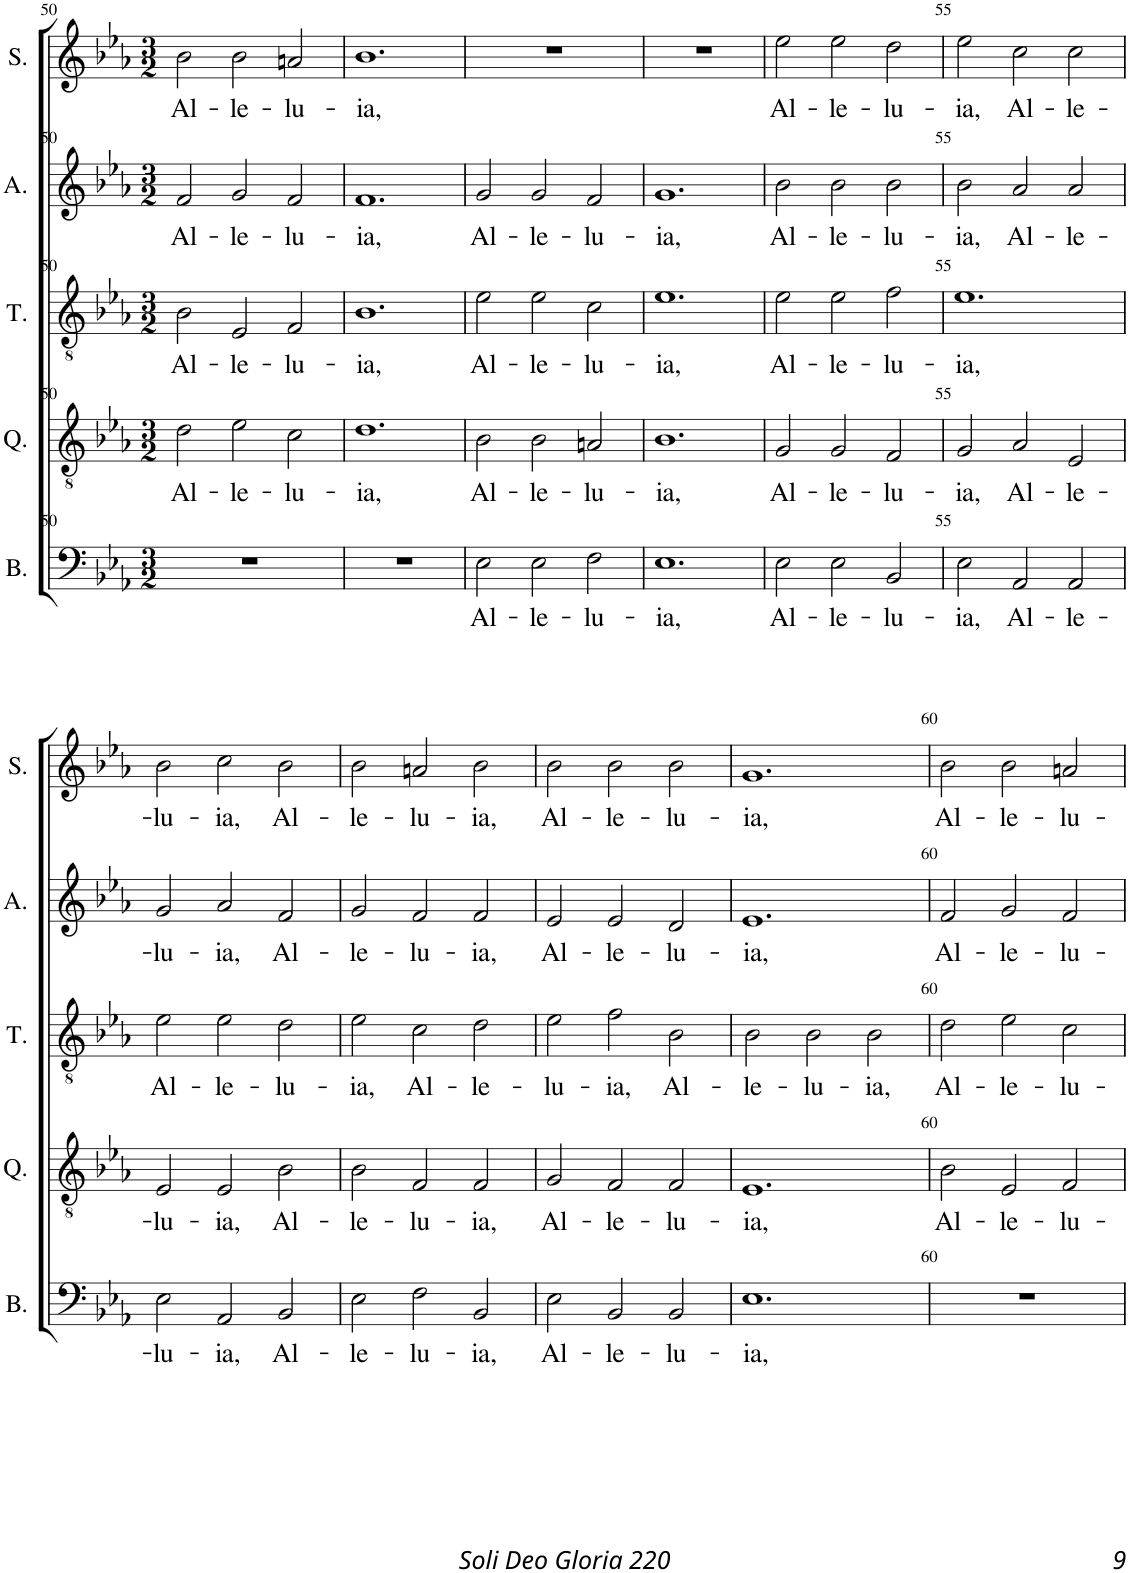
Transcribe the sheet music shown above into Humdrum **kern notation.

**kern	**text	**kern	**text	**kern	**text	**kern	**text	**kern	**text
*part5	*part5	*part4	*part4	*part3	*part3	*part2	*part2	*part1	*part1
*staff5	*staff5	*staff4	*staff4	*staff3	*staff3	*staff2	*staff2	*staff1	*staff1
*I"Bass	*	*I"Quintus	*	*I"Tenor	*	*I"Alto	*	*I"Soprano	*
*I'B.	*	*I'Q.	*	*I'T.	*	*I'A.	*	*I'S.	*
!!LO:PB:g=z
*clefF4	*	*clefGv2	*	*clefGv2	*	*clefG2	*	*clefG2	*
*k[b-e-a-]	*	*k[b-e-a-]	*	*k[b-e-a-]	*	*k[b-e-a-]	*	*k[b-e-a-]	*
*M3/2	*	*M3/2	*	*M3/2	*	*M3/2	*	*M3/2	*
=50	=50	=50	=50	=50	=50	=50	=50	=50	=50
!	!	!	!LO:LY:b	!	!LO:LY:b	!	!LO:LY:b	!	!LO:LY:b
1.r	.	2d\	Al-	2B-\	Al-	2f/	Al-	2b-\	Al-
!	!	!	!LO:LY:b	!	!LO:LY:b	!	!LO:LY:b	!	!LO:LY:b
.	.	2e-\	-le-	2E-/	-le-	2g/	-le-	2b-\	-le-
!	!	!	!LO:LY:b	!	!LO:LY:b	!	!LO:LY:b	!	!LO:LY:b
.	.	2c\	-lu-	2F/	-lu-	2f/	-lu-	2an/	-lu-
=51	=51	=51	=51	=51	=51	=51	=51	=51	=51
!	!	!	!LO:LY:b	!	!LO:LY:b	!	!LO:LY:b	!	!LO:LY:b
1.r	.	1.d	-ia,	1.B-	-ia,	1.f	-ia,	1.b-	-ia,
=52	=52	=52	=52	=52	=52	=52	=52	=52	=52
!	!LO:LY:b	!	!LO:LY:b	!	!LO:LY:b	!	!LO:LY:b	!	!
2E-\	Al-	2B-\	Al-	2e-\	Al-	2g/	Al-	1.r	.
!	!LO:LY:b	!	!LO:LY:b	!	!LO:LY:b	!	!LO:LY:b	!	!
2E-\	-le-	2B-\	-le-	2e-\	-le-	2g/	-le-	.	.
!	!LO:LY:b	!	!LO:LY:b	!	!LO:LY:b	!	!LO:LY:b	!	!
2F\	-lu-	2An/	-lu-	2c\	-lu-	2f/	-lu-	.	.
=53	=53	=53	=53	=53	=53	=53	=53	=53	=53
!	!LO:LY:b	!	!LO:LY:b	!	!LO:LY:b	!	!LO:LY:b	!	!
1.E-	-ia,	1.B-	-ia,	1.e-	-ia,	1.g	-ia,	1.r	.
=54	=54	=54	=54	=54	=54	=54	=54	=54	=54
!	!LO:LY:b	!	!LO:LY:b	!	!LO:LY:b	!	!LO:LY:b	!	!LO:LY:b
2E-\	Al-	2G/	Al-	2e-\	Al-	2b-\	Al-	2ee-\	Al-
!	!LO:LY:b	!	!LO:LY:b	!	!LO:LY:b	!	!LO:LY:b	!	!LO:LY:b
2E-\	-le-	2G/	-le-	2e-\	-le-	2b-\	-le-	2ee-\	-le-
!	!LO:LY:b	!	!LO:LY:b	!	!LO:LY:b	!	!LO:LY:b	!	!LO:LY:b
2BB-/	-lu-	2F/	-lu-	2f\	-lu-	2b-\	-lu-	2dd\	-lu-
=55	=55	=55	=55	=55	=55	=55	=55	=55	=55
!	!LO:LY:b	!	!LO:LY:b	!	!LO:LY:b	!	!LO:LY:b	!	!LO:LY:b
2E-\	-ia,	2G/	-ia,	1.e-	-ia,	2b-\	-ia,	2ee-\	-ia,
!	!LO:LY:b	!	!LO:LY:b	!	!	!	!LO:LY:b	!	!LO:LY:b
2AA-/	Al-	2A-/	Al-	.	.	2a-/	Al-	2cc\	Al-
!	!LO:LY:b	!	!LO:LY:b	!	!	!	!LO:LY:b	!	!LO:LY:b
2AA-/	-le-	2E-/	-le-	.	.	2a-/	-le-	2cc\	-le-
!!LO:LB:g=z
=56	=56	=56	=56	=56	=56	=56	=56	=56	=56
!	!LO:LY:b	!	!LO:LY:b	!	!LO:LY:b	!	!LO:LY:b	!	!LO:LY:b
2E-\	-lu-	2E-/	-lu-	2e-\	Al-	2g/	-lu-	2b-\	-lu-
!	!LO:LY:b	!	!LO:LY:b	!	!LO:LY:b	!	!LO:LY:b	!	!LO:LY:b
2AA-/	-ia,	2E-/	-ia,	2e-\	-le-	2a-/	-ia,	2cc\	-ia,
!	!LO:LY:b	!	!LO:LY:b	!	!LO:LY:b	!	!LO:LY:b	!	!LO:LY:b
2BB-/	Al-	2B-\	Al-	2d\	-lu-	2f/	Al-	2b-\	Al-
=57	=57	=57	=57	=57	=57	=57	=57	=57	=57
!	!LO:LY:b	!	!LO:LY:b	!	!LO:LY:b	!	!LO:LY:b	!	!LO:LY:b
2E-\	-le-	2B-\	-le-	2e-\	-ia,	2g/	-le-	2b-\	-le-
!	!LO:LY:b	!	!LO:LY:b	!	!LO:LY:b	!	!LO:LY:b	!	!LO:LY:b
2F\	-lu-	2F/	-lu-	2c\	Al-	2f/	-lu-	2an/	-lu-
!	!LO:LY:b	!	!LO:LY:b	!	!LO:LY:b	!	!LO:LY:b	!	!LO:LY:b
2BB-/	-ia,	2F/	-ia,	2d\	-le-	2f/	-ia,	2b-\	-ia,
=58	=58	=58	=58	=58	=58	=58	=58	=58	=58
!	!LO:LY:b	!	!LO:LY:b	!	!LO:LY:b	!	!LO:LY:b	!	!LO:LY:b
2E-\	Al-	2G/	Al-	2e-\	-lu-	2e-/	Al-	2b-\	Al-
!	!LO:LY:b	!	!LO:LY:b	!	!LO:LY:b	!	!LO:LY:b	!	!LO:LY:b
2BB-/	-le-	2F/	-le-	2f\	-ia,	2e-/	-le-	2b-\	-le-
!	!LO:LY:b	!	!LO:LY:b	!	!LO:LY:b	!	!LO:LY:b	!	!LO:LY:b
2BB-/	-lu-	2F/	-lu-	2B-\	Al-	2d/	-lu-	2b-\	-lu-
=59	=59	=59	=59	=59	=59	=59	=59	=59	=59
!	!LO:LY:b	!	!LO:LY:b	!	!LO:LY:b	!	!LO:LY:b	!	!LO:LY:b
1.E-	-ia,	1.E-	-ia,	2B-\	-le-	1.e-	-ia,	1.g	-ia,
!	!	!	!	!	!LO:LY:b	!	!	!	!
.	.	.	.	2B-\	-lu-	.	.	.	.
!	!	!	!	!	!LO:LY:b	!	!	!	!
.	.	.	.	2B-\	-ia,	.	.	.	.
=60	=60	=60	=60	=60	=60	=60	=60	=60	=60
!	!	!	!LO:LY:b	!	!LO:LY:b	!	!LO:LY:b	!	!LO:LY:b
1.r	.	2B-\	Al-	2d\	Al-	2f/	Al-	2b-\	Al-
!	!	!	!LO:LY:b	!	!LO:LY:b	!	!LO:LY:b	!	!LO:LY:b
.	.	2E-/	-le-	2e-\	-le-	2g/	-le-	2b-\	-le-
!	!	!	!LO:LY:b	!	!LO:LY:b	!	!LO:LY:b	!	!LO:LY:b
.	.	2F/	-lu-	2c\	-lu-	2f/	-lu-	2an/	-lu-
=	=	=	=	=	=	=	=	=	=
*-	*-	*-	*-	*-	*-	*-	*-	*-	*-
